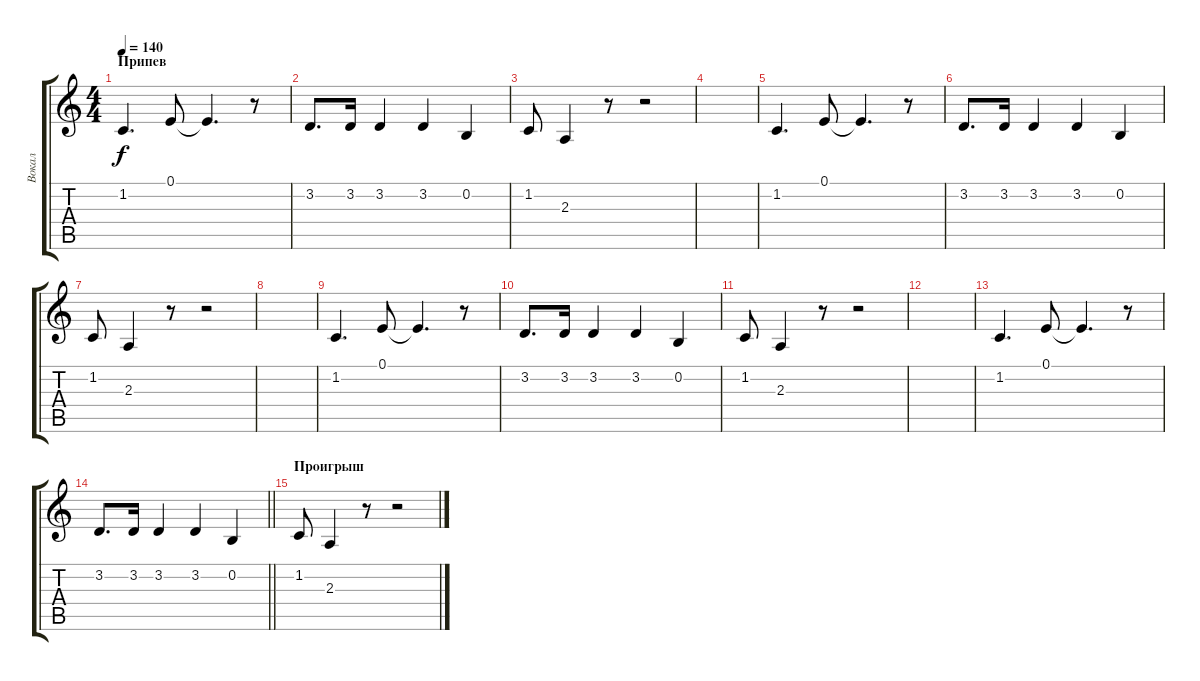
\track ("Вокал" "Вокал") {solo instrument lead2sawtooth}
\staff {score tabs}
\tuning (E4 B3 G3 D3 A2 E2) {hide}
\ts (4 4)
\section ("" "Припев")
\tempo 140
\clef g2
\ks c
1.2.4{d dy f} 0.1.8 0.1{t}.4{d} r.8 |
3.2.8{d} 3.2.16 3.2.4 3.2.4 0.2.4 |
1.2.8 2.3.4 r.8 r.2 |
|
1.2.4{d} 0.1.8 0.1{t}.4{d} r.8 |
3.2.8{d} 3.2.16 3.2.4 3.2.4 0.2.4 |
1.2.8 2.3.4 r.8 r.2 |
|
1.2.4{d} 0.1.8 0.1{t}.4{d} r.8 |
3.2.8{d} 3.2.16 3.2.4 3.2.4 0.2.4 |
1.2.8 2.3.4 r.8 r.2 |
|
1.2.4{d} 0.1.8 0.1{t}.4{d} r.8 |
\barLineRight lightlight
3.2.8{d} 3.2.16 3.2.4 3.2.4 0.2.4 |
\section ("" "Проигрыш")
1.2.8 2.3.4 r.8 r.2
